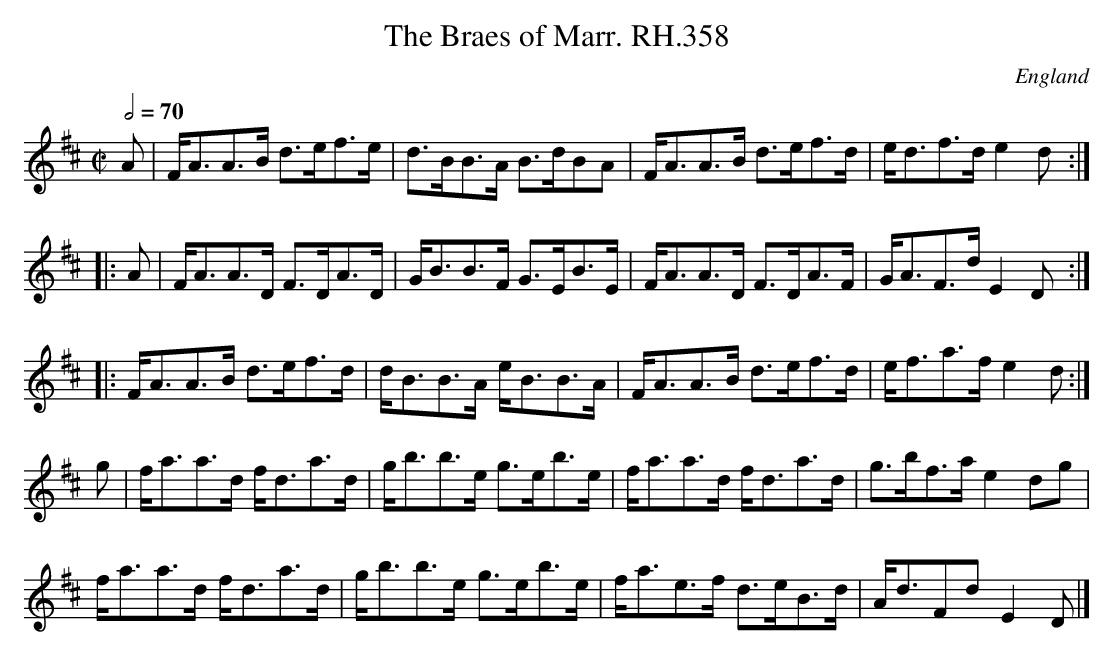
X:1
T:Braes of Marr. RH.358, The
O:England
M:C|
L:1/8
Q:1/2=70
K:D
A|F<AA>B d>ef>e|d>BB>A B>dBA|\
F<AA>B d>ef>d|e<df>de2d:|
|:A|F<AA>D F>DA>D|G<BB>F G>EB>E|\
F<AA>D F>DA>F|G<AF>dE2D:|
|:F<AA>B d>ef>d|d<BB>A e<BB>A|\
F<AA>B d>ef>d|e<fa>fe2d:|
g|f<aa>d f<da>d|g<bb>e g>eb>e|\
f<aa>d f<da>d|g>bf>ae2dg|
f<aa>d f<da>d|g<bb>e g>eb>e|\
f<ae>f d>eB>d|A<dFdE2D|]
